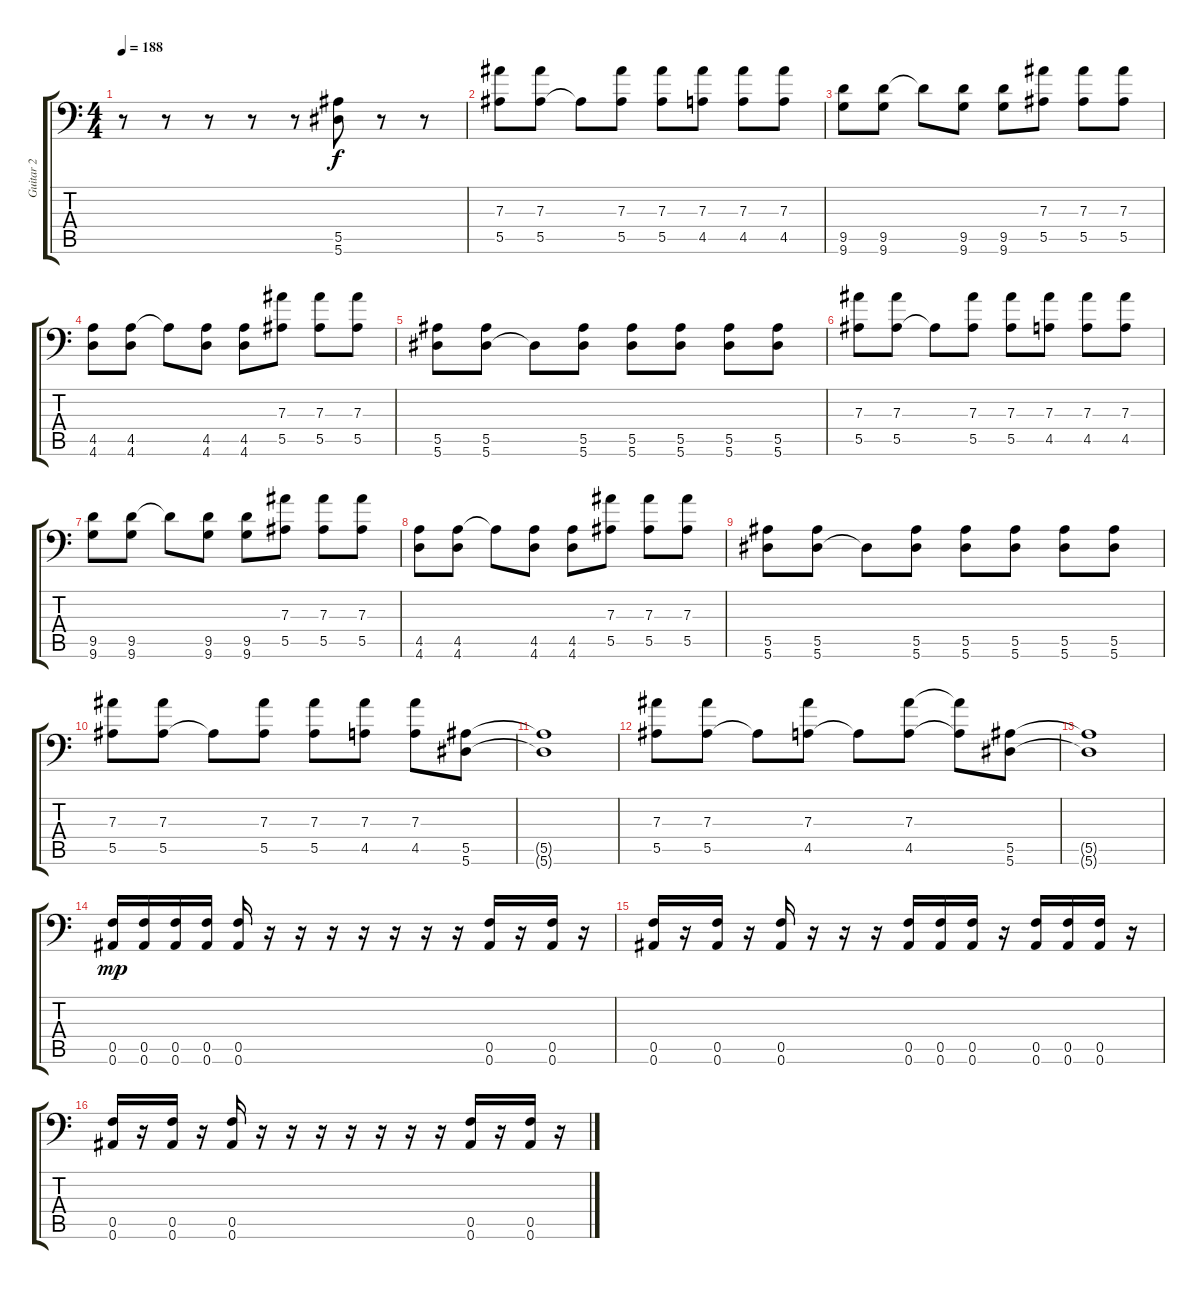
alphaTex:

\track ("Guitar 2" "Guitar 2") {instrument distortionguitar}
\staff {score tabs}
\tuning (C4 G3 Eb3 Bb2 F2 Bb1) {hide}
\ts (4 4)
\tempo 188
\clef f4
\ks c
r.8{dy f} r.8 r.8 r.8 r.8 (5.5{t} 5.6{t}).8 r.8 r.8 |
(7.3 5.5).8 (7.3 5.5).8 5.5{t}.8 (7.3 5.5).8 (7.3 5.5).8 (7.3 4.5).8 (7.3 4.5).8 (7.3 4.5).8 |
(9.5 9.6).8 (9.5 9.6).8 9.5{t}.8 (9.5 9.6).8 (9.5 9.6).8 (7.3 5.5).8 (7.3 5.5).8 (7.3 5.5).8 |
(4.5 4.6).8 (4.5 4.6).8 4.5{t}.8 (4.5 4.6).8 (4.5 4.6).8 (7.3 5.5).8 (7.3 5.5).8 (7.3 5.5).8 |
(5.5 5.6).8 (5.5 5.6).8 5.6{t}.8 (5.5 5.6).8 (5.5 5.6).8 (5.5 5.6).8 (5.5 5.6).8 (5.5 5.6).8 |
(7.3 5.5).8 (7.3 5.5).8 5.5{t}.8 (7.3 5.5).8 (7.3 5.5).8 (7.3 4.5).8 (7.3 4.5).8 (7.3 4.5).8 |
(9.5 9.6).8 (9.5 9.6).8 9.5{t}.8 (9.5 9.6).8 (9.5 9.6).8 (7.3 5.5).8 (7.3 5.5).8 (7.3 5.5).8 |
(4.5 4.6).8 (4.5 4.6).8 4.5{t}.8 (4.5 4.6).8 (4.5 4.6).8 (7.3 5.5).8 (7.3 5.5).8 (7.3 5.5).8 |
(5.5 5.6).8 (5.5 5.6).8 5.6{t}.8 (5.5 5.6).8 (5.5 5.6).8 (5.5 5.6).8 (5.5 5.6).8 (5.5 5.6).8 |
(7.3 5.5).8 (7.3 5.5).8 5.5{t}.8 (7.3 5.5).8 (7.3 5.5).8 (7.3 4.5).8 (7.3 4.5).8 (5.5 5.6).8 |
(5.5{t} 5.6{t}).1 |
(7.3 5.5).8 (7.3 5.5).8 5.5{t}.8 (7.3 4.5).8 4.5{t}.8 (7.3 4.5).8 (7.3{t} 4.5{t}).8 (5.5 5.6).8 |
(5.5{t} 5.6{t}).1 |
(0.5 0.6).16{dy mp} (0.5 0.6).16 (0.5 0.6).16 (0.5 0.6).16 (0.5 0.6).16 r.16 r.16 r.16 r.16 r.16 r.16 r.16 (0.5 0.6).16 r.16 (0.5 0.6).16 r.16 |
(0.5 0.6).16 r.16 (0.5 0.6).16 r.16 (0.5 0.6).16 r.16 r.16 r.16 (0.5 0.6).16 (0.5 0.6).16 (0.5 0.6).16 r.16 (0.5 0.6).16 (0.5 0.6).16 (0.5 0.6).16 r.16 |
(0.5 0.6).16 r.16 (0.5 0.6).16 r.16 (0.5 0.6).16 r.16 r.16 r.16 r.16 r.16 r.16 r.16 (0.5 0.6).16 r.16 (0.5 0.6).16 r.16
